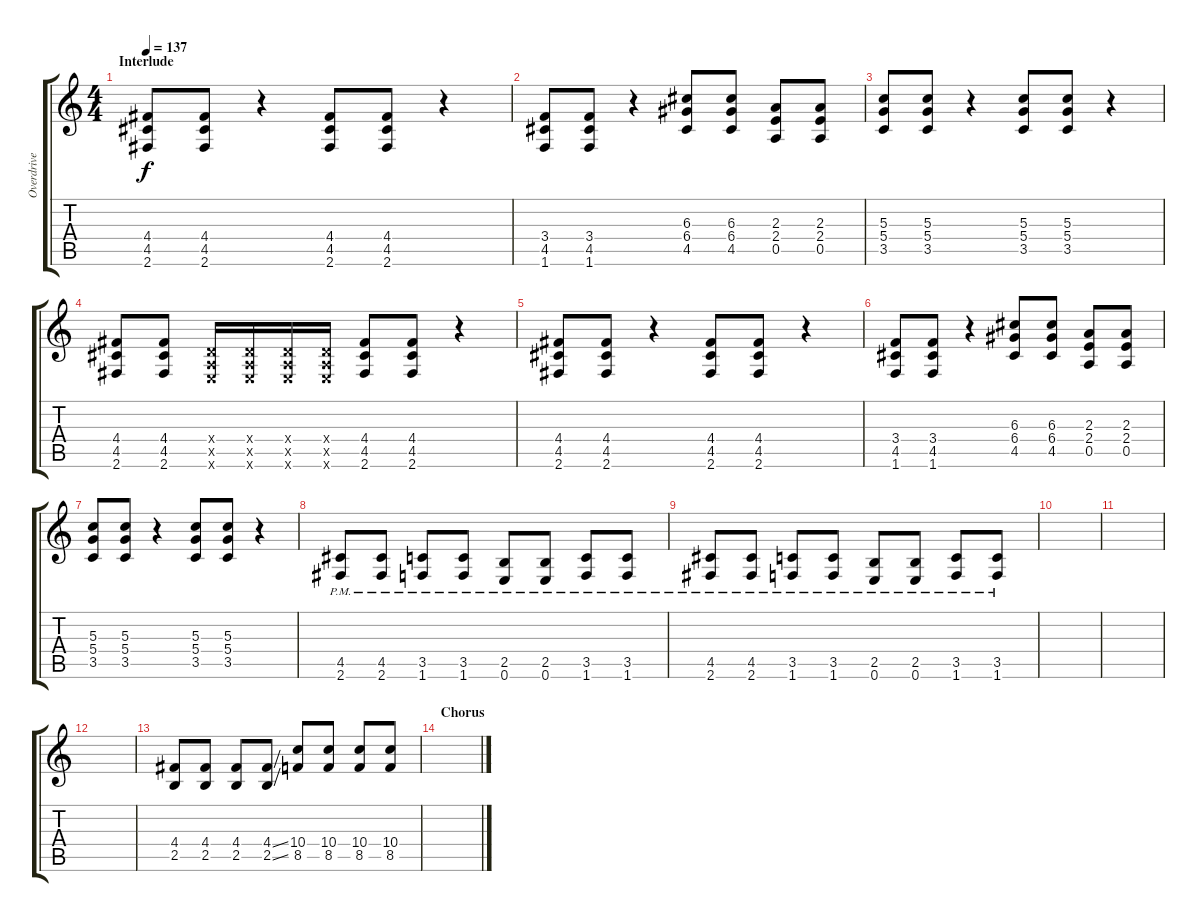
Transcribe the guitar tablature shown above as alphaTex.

\track ("Overdrive Guitar" "Overdrive ") {instrument overdrivenguitar}
\staff {score tabs}
\tuning (E4 B3 G3 D3 A2 E2) {hide}
\ts (4 4)
\section ("" "Interlude")
\tempo 137
\clef g2
\ks c
(4.4 4.5 2.6).8{dy f} (4.4 4.5 2.6).8 r.4 (4.4 4.5 2.6).8 (4.4 4.5 2.6).8 r.4 |
(3.4 4.5 1.6).8 (3.4 4.5 1.6).8 r.4 (6.3 6.4 4.5).8 (6.3 6.4 4.5).8 (2.3 2.4 0.5).8 (2.3 2.4 0.5).8 |
(5.3 5.4 3.5).8 (5.3 5.4 3.5).8 r.4 (5.3 5.4 3.5).8 (5.3 5.4 3.5).8 r.4 |
(4.4 4.5 2.6).8 (4.4 4.5 2.6).8 (0.4{x} 0.5{x} 0.6{x}).16 (0.4{x} 0.5{x} 0.6{x}).16 (0.4{x} 0.5{x} 0.6{x}).16 (0.4{x} 0.5{x} 0.6{x}).16 (4.4 4.5 2.6).8 (4.4 4.5 2.6).8 r.4 |
(4.4 4.5 2.6).8 (4.4 4.5 2.6).8 r.4 (4.4 4.5 2.6).8 (4.4 4.5 2.6).8 r.4 |
(3.4 4.5 1.6).8 (3.4 4.5 1.6).8 r.4 (6.3 6.4 4.5).8 (6.3 6.4 4.5).8 (2.3 2.4 0.5).8 (2.3 2.4 0.5).8 |
(5.3 5.4 3.5).8 (5.3 5.4 3.5).8 r.4 (5.3 5.4 3.5).8 (5.3 5.4 3.5).8 r.4 |
(4.5{pm} 2.6{pm}).8 (4.5{pm} 2.6{pm}).8 (3.5{pm} 1.6{pm}).8 (3.5{pm} 1.6{pm}).8 (2.5{pm} 0.6{pm}).8 (2.5{pm} 0.6{pm}).8 (3.5{pm} 1.6{pm}).8 (3.5{pm} 1.6{pm}).8 |
(4.5{pm} 2.6{pm}).8 (4.5{pm} 2.6{pm}).8 (3.5{pm} 1.6{pm}).8 (3.5{pm} 1.6{pm}).8 (2.5{pm} 0.6{pm}).8 (2.5{pm} 0.6{pm}).8 (3.5{pm} 1.6{pm}).8 (3.5{pm} 1.6{pm}).8 |
|
|
|
(4.4 2.5).8 (4.4 2.5).8 (4.4 2.5).8 (4.4{ss} 2.5{ss}).8 (10.4 8.5).8 (10.4 8.5).8 (10.4 8.5).8 (10.4 8.5).8 |
\section ("" "Chorus")
